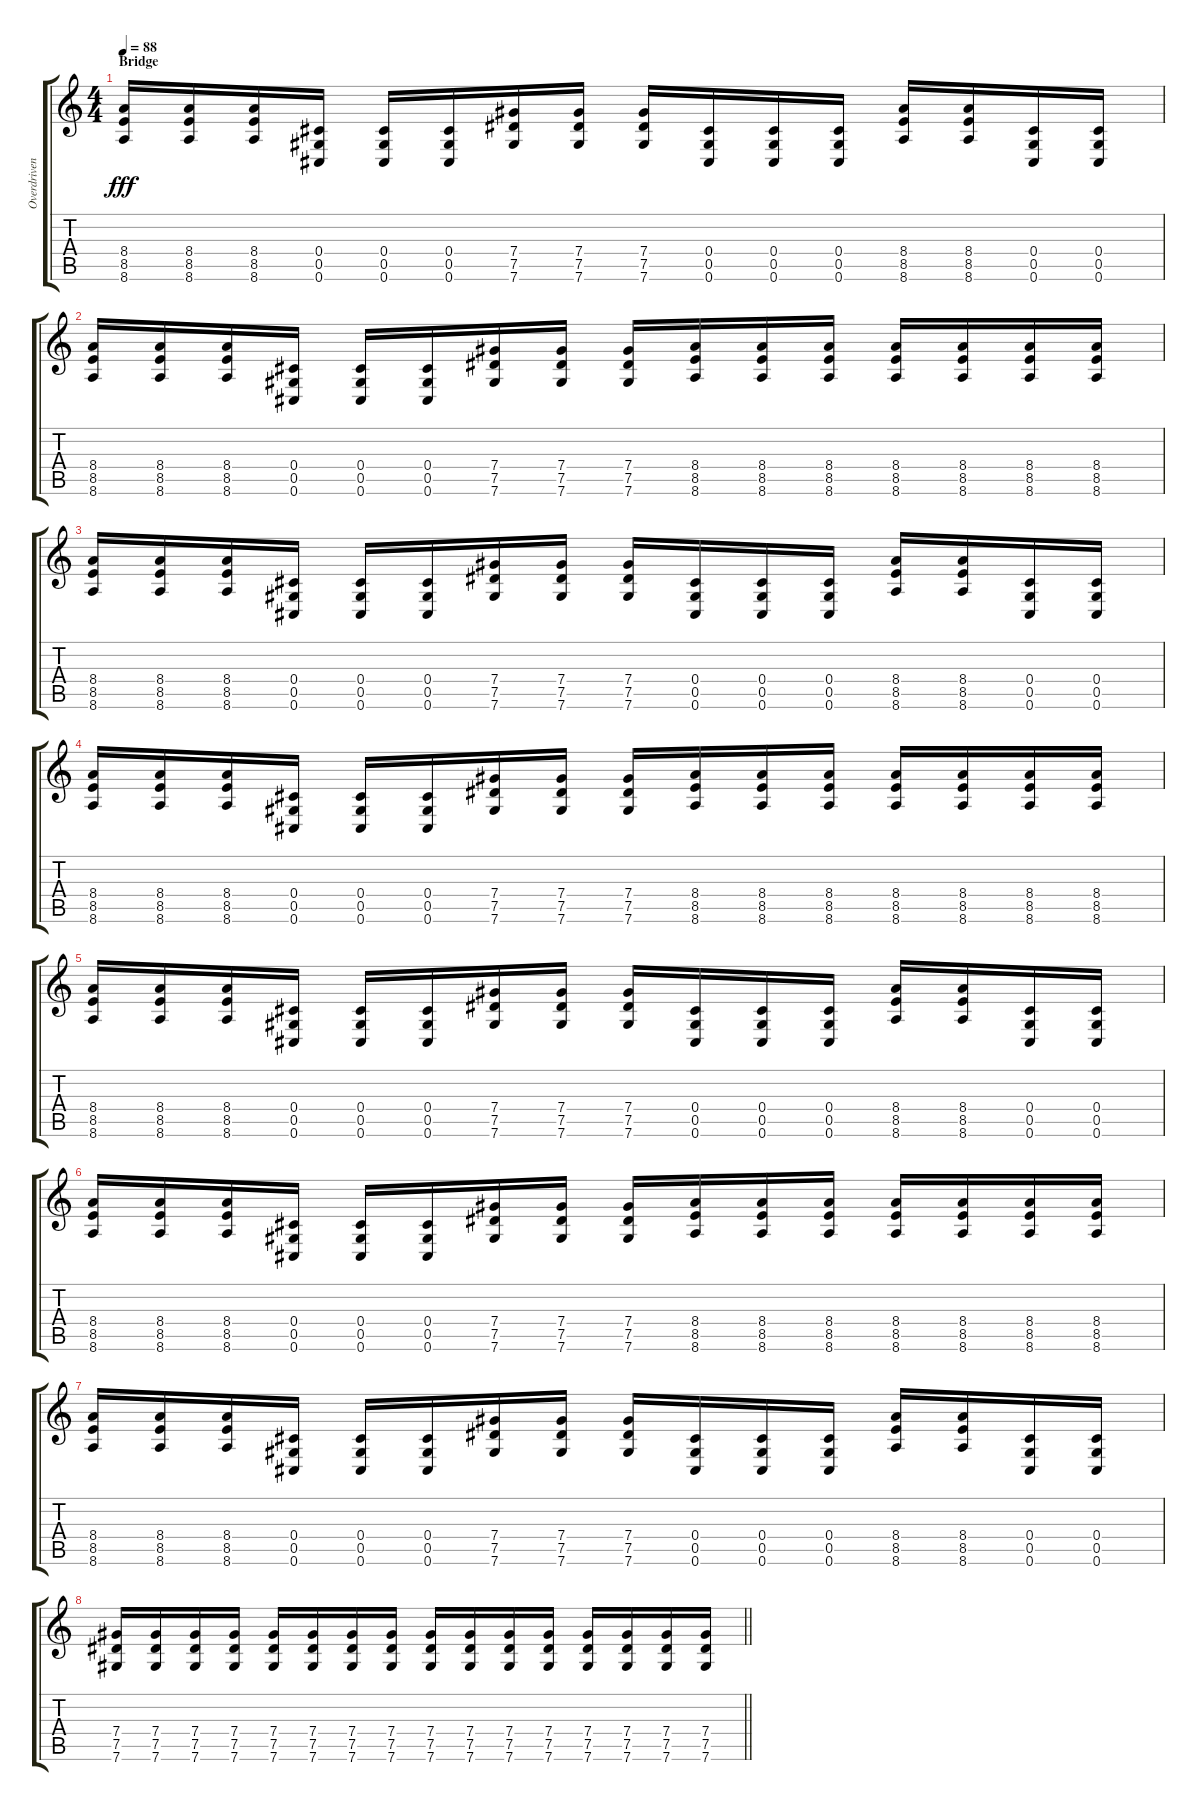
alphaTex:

\track ("Overdriven Guitar R" "Overdriven") {instrument overdrivenguitar}
\staff {score tabs}
\tuning (Eb4 Bb3 Gb3 Db3 Ab2 Db2) {hide}
\ts (4 4)
\section ("" "Bridge")
\tempo 88
\clef g2
\ks c
(8.4 8.5 8.6).16{dy fff} (8.4 8.5 8.6).16 (8.4 8.5 8.6).16 (0.4 0.5 0.6).16 (0.4 0.5 0.6).16 (0.4 0.5 0.6).16 (7.4 7.5 7.6).16 (7.4 7.5 7.6).16 (7.4 7.5 7.6).16 (0.4 0.5 0.6).16 (0.4 0.5 0.6).16 (0.4 0.5 0.6).16 (8.4 8.5 8.6).16 (8.4 8.5 8.6).16 (0.4 0.5 0.6).16 (0.4 0.5 0.6).16 |
(8.4 8.5 8.6).16 (8.4 8.5 8.6).16 (8.4 8.5 8.6).16 (0.4 0.5 0.6).16 (0.4 0.5 0.6).16 (0.4 0.5 0.6).16 (7.4 7.5 7.6).16 (7.4 7.5 7.6).16 (7.4 7.5 7.6).16 (8.4 8.5 8.6).16 (8.4 8.5 8.6).16 (8.4 8.5 8.6).16 (8.4 8.5 8.6).16 (8.4 8.5 8.6).16 (8.4 8.5 8.6).16 (8.4 8.5 8.6).16 |
(8.4 8.5 8.6).16 (8.4 8.5 8.6).16 (8.4 8.5 8.6).16 (0.4 0.5 0.6).16 (0.4 0.5 0.6).16 (0.4 0.5 0.6).16 (7.4 7.5 7.6).16 (7.4 7.5 7.6).16 (7.4 7.5 7.6).16 (0.4 0.5 0.6).16 (0.4 0.5 0.6).16 (0.4 0.5 0.6).16 (8.4 8.5 8.6).16 (8.4 8.5 8.6).16 (0.4 0.5 0.6).16 (0.4 0.5 0.6).16 |
(8.4 8.5 8.6).16 (8.4 8.5 8.6).16 (8.4 8.5 8.6).16 (0.4 0.5 0.6).16 (0.4 0.5 0.6).16 (0.4 0.5 0.6).16 (7.4 7.5 7.6).16 (7.4 7.5 7.6).16 (7.4 7.5 7.6).16 (8.4 8.5 8.6).16 (8.4 8.5 8.6).16 (8.4 8.5 8.6).16 (8.4 8.5 8.6).16 (8.4 8.5 8.6).16 (8.4 8.5 8.6).16 (8.4 8.5 8.6).16 |
(8.4 8.5 8.6).16 (8.4 8.5 8.6).16 (8.4 8.5 8.6).16 (0.4 0.5 0.6).16 (0.4 0.5 0.6).16 (0.4 0.5 0.6).16 (7.4 7.5 7.6).16 (7.4 7.5 7.6).16 (7.4 7.5 7.6).16 (0.4 0.5 0.6).16 (0.4 0.5 0.6).16 (0.4 0.5 0.6).16 (8.4 8.5 8.6).16 (8.4 8.5 8.6).16 (0.4 0.5 0.6).16 (0.4 0.5 0.6).16 |
(8.4 8.5 8.6).16 (8.4 8.5 8.6).16 (8.4 8.5 8.6).16 (0.4 0.5 0.6).16 (0.4 0.5 0.6).16 (0.4 0.5 0.6).16 (7.4 7.5 7.6).16 (7.4 7.5 7.6).16 (7.4 7.5 7.6).16 (8.4 8.5 8.6).16 (8.4 8.5 8.6).16 (8.4 8.5 8.6).16 (8.4 8.5 8.6).16 (8.4 8.5 8.6).16 (8.4 8.5 8.6).16 (8.4 8.5 8.6).16 |
(8.4 8.5 8.6).16 (8.4 8.5 8.6).16 (8.4 8.5 8.6).16 (0.4 0.5 0.6).16 (0.4 0.5 0.6).16 (0.4 0.5 0.6).16 (7.4 7.5 7.6).16 (7.4 7.5 7.6).16 (7.4 7.5 7.6).16 (0.4 0.5 0.6).16 (0.4 0.5 0.6).16 (0.4 0.5 0.6).16 (8.4 8.5 8.6).16 (8.4 8.5 8.6).16 (0.4 0.5 0.6).16 (0.4 0.5 0.6).16 |
\barLineRight lightlight
(7.4 7.5 7.6).16 (7.4 7.5 7.6).16 (7.4 7.5 7.6).16 (7.4 7.5 7.6).16 (7.4 7.5 7.6).16 (7.4 7.5 7.6).16 (7.4 7.5 7.6).16 (7.4 7.5 7.6).16 (7.4 7.5 7.6).16 (7.4 7.5 7.6).16 (7.4 7.5 7.6).16 (7.4 7.5 7.6).16 (7.4 7.5 7.6).16 (7.4 7.5 7.6).16 (7.4 7.5 7.6).16 (7.4 7.5 7.6).16
